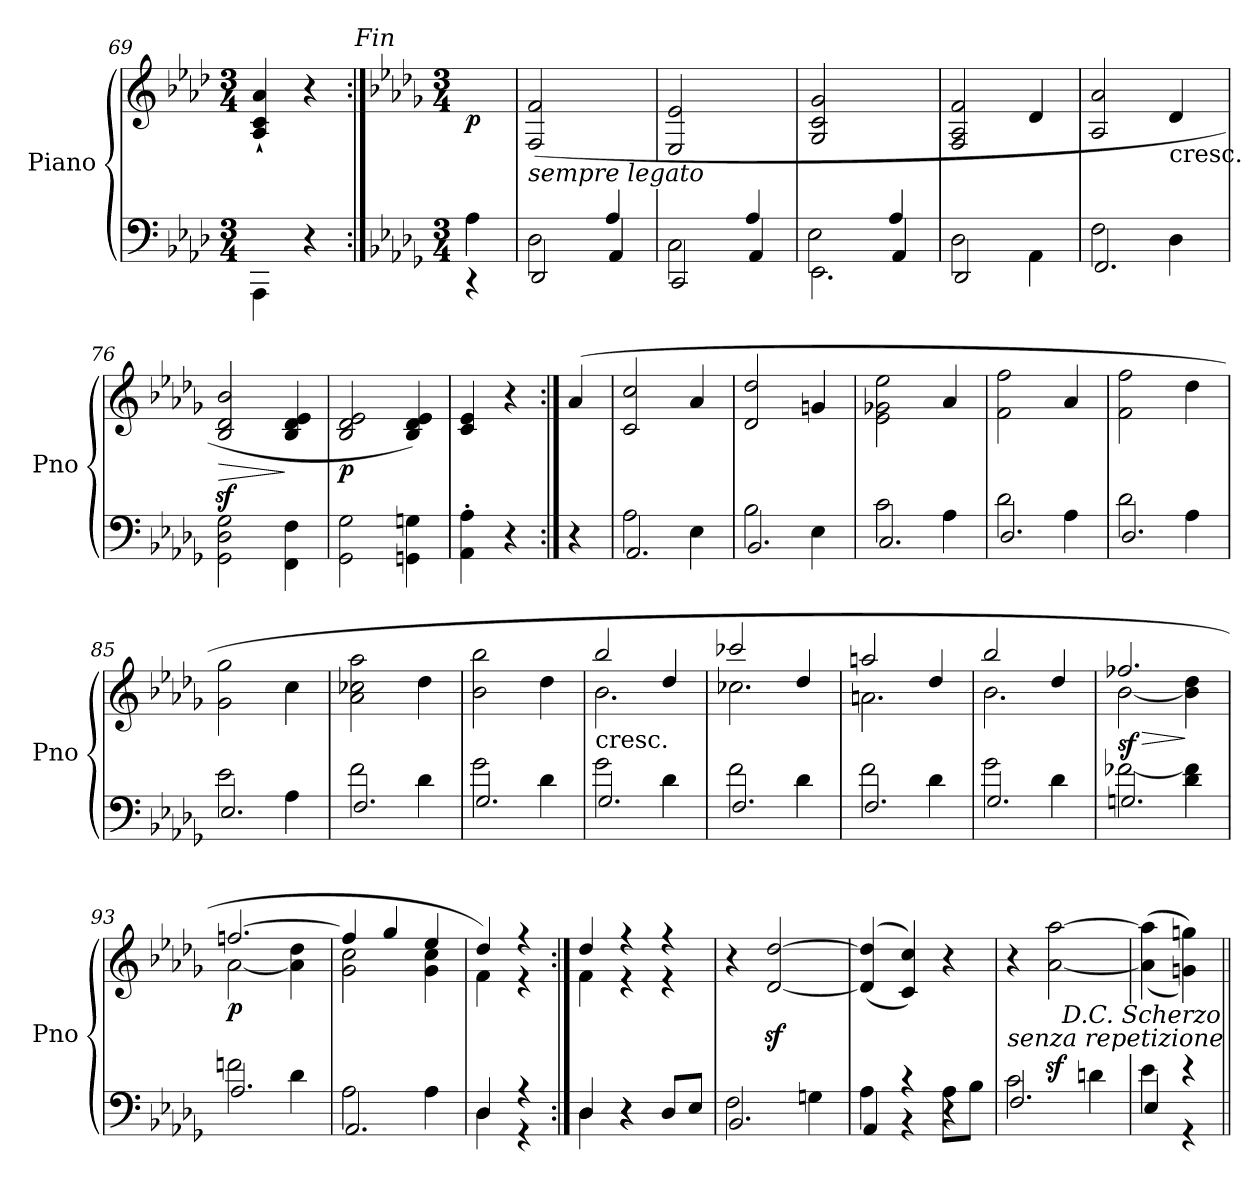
**kern	**kern	**dynam
*part1	*part1	*part1
*staff2	*staff1	*staff1/2
*I"Piano	*	*
*I'Pno	*	*
*clefF4	*clefG2	*
*k[b-e-a-d-]	*k[b-e-a-d-]	*
*A-:	*A-:	*
*M3/4	*M3/4	*
=69	=69	=69
*^	*	*
2ryy	4AAA-\	4A-/` 4c/` 4a-/`	.
.	4r	4r	.
!	!	!LO:TX:a:i:t=Fin	!
*v	*v	*	*
=70:|!	=70:|!	=70:|!
*k[b-e-a-d-g-]	*k[b-e-a-d-g-]	*
*M3/4	*M3/4	*
*^	*	*
*	*^	*	*
!	!	!	!	!LO:DY:b
4ryy	4A-\	4r	4ryy	p
=71	=71	=71	=71	=71
!	!	!	!LO:TX:b:i:t=sempre legato	!
2.ryy	2D-\	2DD-/	(>2F/ 2f/	.
.	4A-/	4AA-/	4ryy	.
=72	=72	=72	=72	=72
2.ryy	2C\	2CC/	2E-/ 2e-/	.
.	4A-/	4AA-/	4ryy	.
=73	=73	=73	=73	=73
2.EE-\	2E-\	2ryy	2G-/ 2c/ 2g-/	.
.	4A-/	4AA-/	4ryy	.
!!LO:LB:g=z
=74	=74	=74	=74	=74
2.ryy	2D-\	2DD-/	2F/ 2A-/ 2f/	.
.	4ryy	4AA-\	4d-/	.
=75	=75	=75	=75	=75
2.ryy	2F\	2.FF/	2A-/ 2a-/	.
!	!	!	!LO:TX:b:t=cresc.	!
.	4D-\	.	4d-/	.
*	*v	*v	*	*
=76	=76	=76	=76
!	!	!	!LO:HP:b
2.ryy	2GG-\ 2D-\ 2G-\	2B-/z< 2d-/z< 2b-/z<	>
.	4FF\ 4F\	4B-/ 4d-/ 4e-/	]
=77	=77	=77	=77
!	!	!	!LO:DY:b
2.ryy	2GG-\ 2G-\	2B-/ 2d-/ 2e-/	p
.	4GGn\ 4Gn\	4B-/ 4d-/ 4e-/)	.
=78	=78	=78	=78
2ryy	4AA-\' 4A-\'	4c/ 4e-/	.
.	4r	4r	.
=79:|!	=79:|!	=79:|!	=79:|!
4ryy	4r	(>4a-/	.
=80	=80	=80	=80
*	*^	*	*
2.ryy	2A-\	2.AA-/	2c/ 2cc/	.
.	4E-\	.	4a-/	.
=81	=81	=81	=81	=81
2.ryy	2B-\	2.BB-/	2d-/ 2dd-/	.
.	4E-\	.	4gn/	.
=82	=82	=82	=82	=82
2.ryy	2c\	2.C/	2e-\ 2g-X\ 2ee-\	.
.	4A-\	.	4a-/	.
=83	=83	=83	=83	=83
2.ryy	2d-\	2.D-/	2f\ 2ff\	.
.	4A-\	.	4a-/	.
=84	=84	=84	=84	=84
2.ryy	2d-\	2.D-/	2f\ 2ff\	.
.	4A-\	.	4dd-\	.
=85	=85	=85	=85	=85
2.ryy	2e-\	2.E-/	2g-\ 2gg-\	.
.	4A-\	.	4cc\	.
!!LO:PB:g=z
=86	=86	=86	=86	=86
2.ryy	2f\	2.F/	2a-\ 2cc-X\ 2aa-\	.
.	4d-\	.	4dd-\	.
=87	=87	=87	=87	=87
2.ryy	2g-\	2.G-/	2b-\ 2bb-\	.
.	4d-\	.	4dd-\	.
=88	=88	=88	=88	=88
*	*	*	*^	*
!	!	!	!LO:TX:b:t=cresc.	!	!
2.ryy	2g-\	2.G-/	2bb-/	2.b-\	.
.	4d-\	.	4dd-/	.	.
=89	=89	=89	=89	=89	=89
2.ryy	2f\	2.F/	2ccc-X/	2.cc-X\	.
.	4d-\	.	4dd-/	.	.
=90	=90	=90	=90	=90	=90
2.ryy	2f\	2.F/	2aan/	2.an\	.
.	4d-\	.	4dd-/	.	.
=91	=91	=91	=91	=91	=91
2.ryy	2g-\	2.G-/	2bb-/	2.b-\	.
.	4d-\	.	4dd-/	.	.
=92	=92	=92	=92	=92	=92
!	!	!	!	!	!LO:HP:b
!	!	!	!	!	!LO:DY:n=1:b
2.ryy	[2f-X\	2.Gn/	2.ff-X/	[2b-\	> sf
.	4d-\ 4f-\]	.	.	4b-\] 4dd-\	]
=93	=93	=93	=93	=93	=93
!	!	!	!	!	!LO:DY:b
2.ryy	2fn\	2.A-/	[2.ffn/	[2a-\	p
.	4d-\	.	.	4a-\] 4dd-\	.
=94	=94	=94	=94	=94	=94
2.ryy	2A-\	2.AA-/	4ff/]	2g-\ 2cc\	.
.	.	.	4gg-/	.	.
.	4A-\	.	4ee-/	4g-\ 4cc\	.
=95	=95	=95	=95	=95	=95
2ryy	4D-\	4D-/	4dd-/)	4f\	.
.	4r	4r	4r	4r	.
=96:|!	=96:|!	=96:|!	=96:|!	=96:|!	=96:|!
2.ryy	4D-\	4D-/	4dd-/	4f\	.
.	4r	4r	4r	4r	.
.	8D-/L	4ryy	4r	4r	.
.	8E-/J	.	.	.	.
*	*	*	*v	*v	*
!!LO:LB:g=z
=97	=97	=97	=97	=97
2.ryy	2F\	2.BB-/	4r	.
.	.	.	[2d-/z< [2dd-/z<	.
.	4Gn\	.	.	.
=98	=98	=98	=98	=98
2.ryy	4A-\	4AA-/	(>(<4d-/] 4dd-/]	.
.	4rc	4rBB	4c/ 4cc/))	.
.	8A-\L	4r	4r	.
.	8B-\J	.	.	.
=99	=99	=99	=99	=99
2.ryy	2c\	2.F/	4r	.
.	.	.	[2a-\z< [2aa-\z<	.
.	4dn\	.	.	.
=100	=100	=100	=100	=100
2ryy	4e-\	4E-/	(<(<4a-\] 4aa-\]	.
.	4r	4r	4gn\ 4ggn\))	.
!	!	!	!LO:TX:b:i:t=D.C. Scherzo\nsenza repetizione	!
*v	*v	*v	*	*
=||	=||	=||
*-	*-	*-
